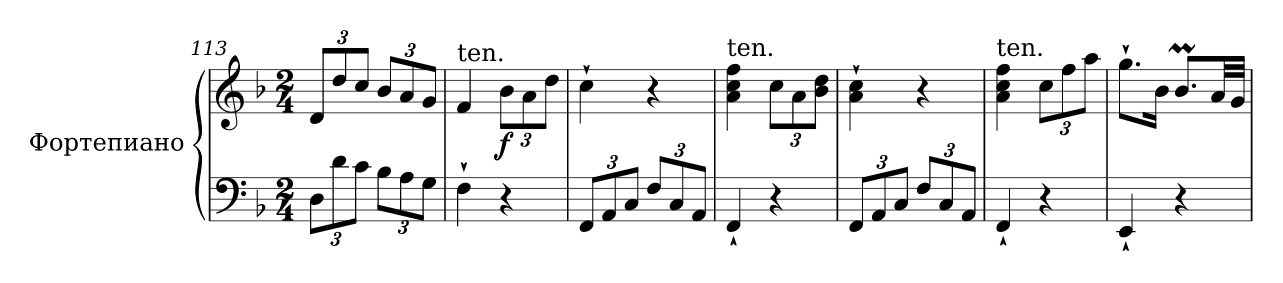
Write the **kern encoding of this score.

**kern	**kern	**dynam
*part1	*part1	*part1
*staff2	*staff1	*staff1/2
*I"Фортепиано	*	*
!!LO:LB:g=z
*clefF4	*clefG2	*
*k[b-]	*k[b-]	*
*M2/4	*M2/4	*
*Xbrackettup	*Xbrackettup	*
=113	=113	=113
12D\L	12d/L	.
12d\	12dd/	.
12c\J	12cc/J	.
12B-\L	12b-/L	.
12A\	12a/	.
12G\J	12g/J	.
=114	=114	=114
!	!LO:TX:a:t=ten.	!
4F`\	4f/	.
!	!	!LO:DY:b
4r	12b-\L	f
.	12a\	.
.	12dd\J	.
=115	=115	=115
12FF/L	4cc`\	.
12AA/	.	.
12C/J	.	.
12F/L	4r	.
12C/	.	.
12AA/J	.	.
=116	=116	=116
!	!LO:TX:a:t=ten.	!
4FF`/	4a\ 4cc\ 4ff\	.
4r	12cc\L	.
.	12a\	.
.	12b-\ 12dd\J	.
=117	=117	=117
12FF/L	4a\` 4cc\`	.
12AA/	.	.
12C/J	.	.
12F/L	4r	.
12C/	.	.
12AA/J	.	.
=118	=118	=118
!	!LO:TX:a:t=ten.	!
4FF`/	4a\ 4cc\ 4ff\	.
4r	12cc\L	.
.	12ff\	.
.	12aa\J	.
!!LO:PB:g=z
=119	=119	=119
4EE`/	8.gg`\L	.
.	16b-\Jk	.
4r	8.b-M/L	.
.	32a/LL	.
.	32g/JJJ	.
=	=	=
*-	*-	*-
